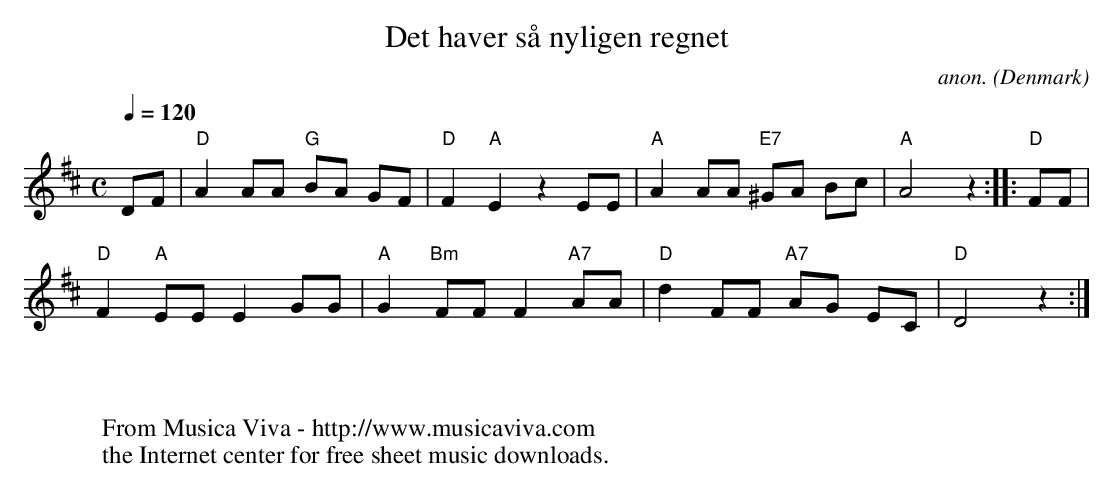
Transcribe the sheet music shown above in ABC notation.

X:1
T:Det haver s\aa nyligen regnet
C:anon.
O:Denmark
M:C
L:1/8
Q:1/4=120
K:D
DF|"D"A2 AA "G"BA GF|"D"F2 "A"E2z2EE|"A"A2AA "E7"^GA Bc|"A"A4 z2 ::"D"FF|
"D"F2 "A"EE E2 GG|"A"G2 "Bm"FFF2 "A7"AA|"D"d2FF "A7"AG EC|"D"D4 z2:|]
W:
W:
W:  From Musica Viva - http://www.musicaviva.com
W:  the Internet center for free sheet music downloads.
